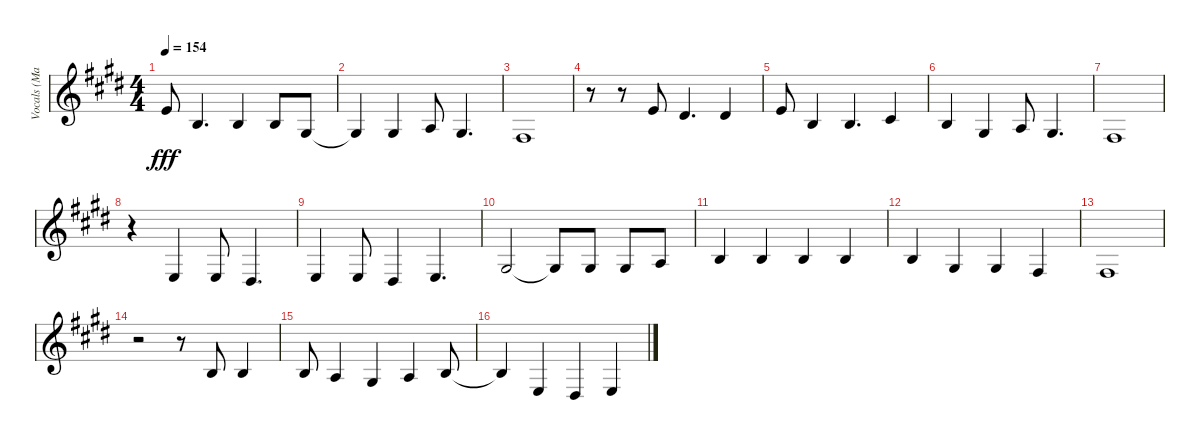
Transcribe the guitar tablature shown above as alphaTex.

\track ("Vocals (Matt Skiba)" "Vocals (Ma") {instrument lead5charang}
\staff {score}
\tuning (E4 B3 G3 D3 A2 E2) {hide}
\ts (4 4)
\tempo 154
\clef g2
\ks c#minor
0.1{t}.8{dy fff} 0.2.4{d} 0.2.4 0.2.8 1.3.8 |
1.3{t}.4 1.3.4 2.3.8 1.3.4{d} |
4.4.1 |
r.8 r.8 0.1.8 4.2.4{d} 4.2.4 |
0.1.8 0.2.4 0.2.4{d} 2.2.4 |
0.2.4 1.3.4 2.3.8 1.3.4{d} |
4.4.1 |
r.4 2.4.4 2.4.8 1.4.4{d} |
2.4.4 2.4.8 1.4.4 2.4.4{d} |
1.3.2 1.3{t}.8 1.3.8 1.3.8 2.3.8 |
0.2.4 0.2.4 0.2.4 4.3.4 |
4.3.4 1.3.4 1.3.4 4.4.4 |
4.4.1 |
r.2 r.8 0.2.8 0.2.4 |
0.2.8 2.3.4 1.3.4 2.3.4 0.2.8 |
0.2{t}.4 2.4.4 1.4.4 2.4.4
